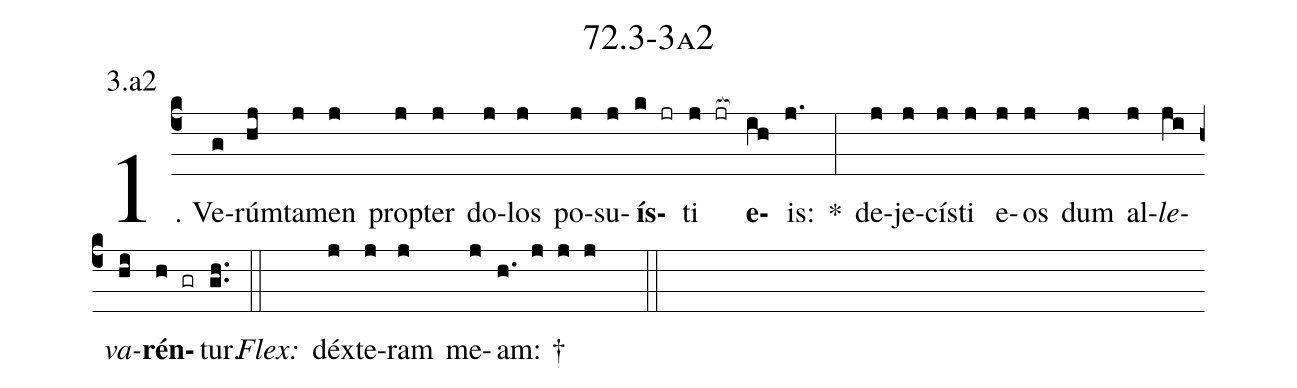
name: 72.3-3a2;
annotation: 3.a2;
%%
(c4)1. Ve(g)rúm(hj)ta(j)men(j) prop(j)ter(j) do(j)los(j) po(j)su(j)<b>ís</b>(k jr)ti(j jr[ocb:1{]) <b>e</b>(ih[ocb:0}])is:(j.) *(:) de(j)je(j)cís(j)ti(j) e(j)os(j) dum(j) al(j)<i>le</i>(ji)<i>va</i>(hi)<b>rén</b>(h gr)tur.(gh..) (::)
<i>Flex:</i>()  déx(j)te(j)ram(j) me(j)am: †(h. j j j  ::)

%E(j) u(j) o(ji) u(hi) a(h) e.(gh..) (::)
